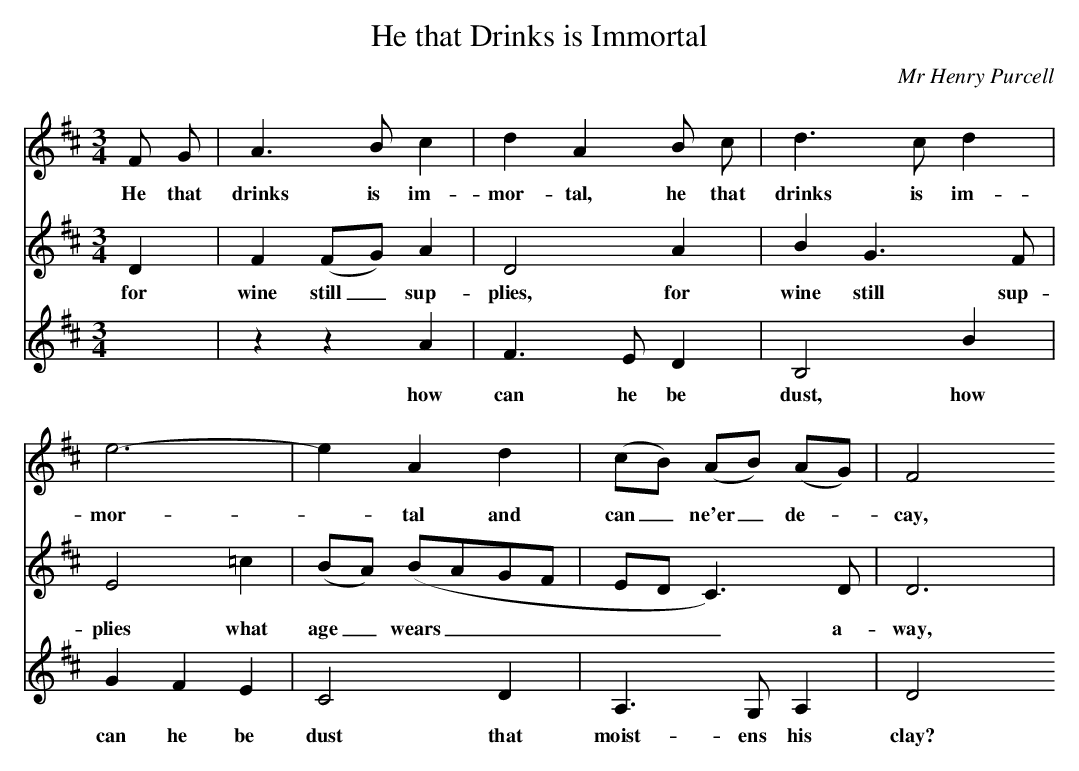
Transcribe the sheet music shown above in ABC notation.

X:1
T:He that Drinks is Immortal
C:Mr Henry Purcell
M:3/4
L:1/8
K:D
V:1
F G|A3Bc2|d2A2B c|d3cd2|e6-|e2A2d2|(cB) (AB) (AG)|F4x2
w:He that drinks is im-mor-tal, he that drinks is im-mor--tal and can_ ne'er_ de--cay,
V:2
D2|F2(FG)A2|D4A2|B2G3F|E4=c2|(BA) (BAGF| EDC3)D|D6|
w:for wine still_ sup-plies, for wine still sup-plies what age_ wears______ a-way,
V:3
x2|z2z2A2|F3ED2|B,4B2|G2F2E2|C4D2|A,3G,A,2|D4
w:how can he be dust, how can he be dust that moist-ens his clay?
